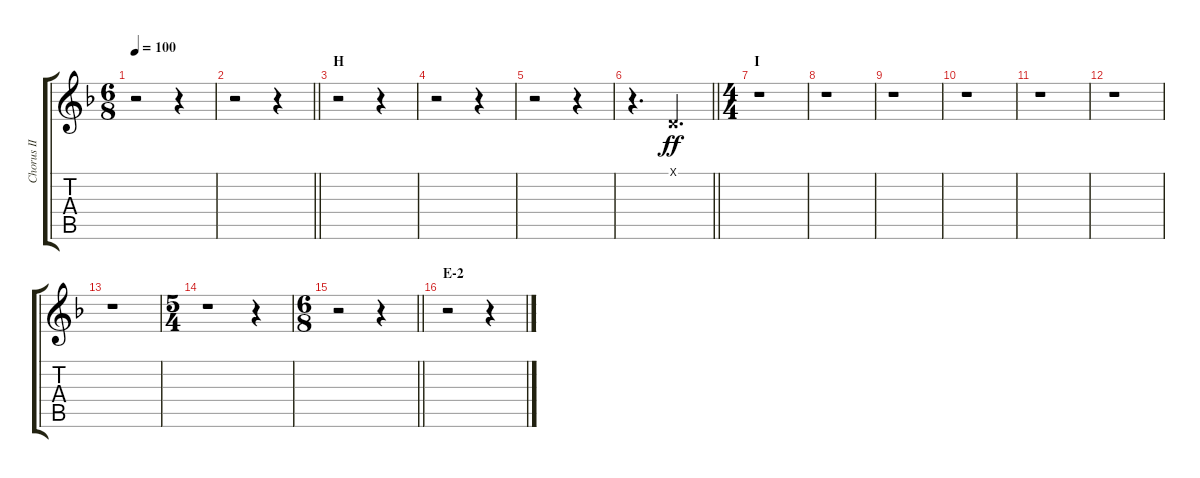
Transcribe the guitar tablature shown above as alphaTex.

\track ("Chorus II" "Chorus II") {instrument voiceoohs}
\staff {score tabs}
\tuning (Db4 Ab3 E3 B2 Gb2 B1) {hide}
\ts (6 8)
\tempo 100
\clef g2
\ks f
r.2{dy ff} r.4 |
\barLineRight lightlight
r.2 r.4 |
\section ("" "H")
r.2 r.4 |
r.2 r.4 |
r.2 r.4 |
\barLineRight lightlight
r.4{d} 1.1{x}.4{d} |
\ts (4 4)
\section ("" "I")
r.1 |
r.1 |
r.1 |
r.1 |
r.1 |
r.1 |
r.1 |
\ts (5 4)
r.1 r.4 |
\ts (6 8)
\barLineRight lightlight
r.2 r.4 |
\section ("" "E-2")
r.2 r.4
